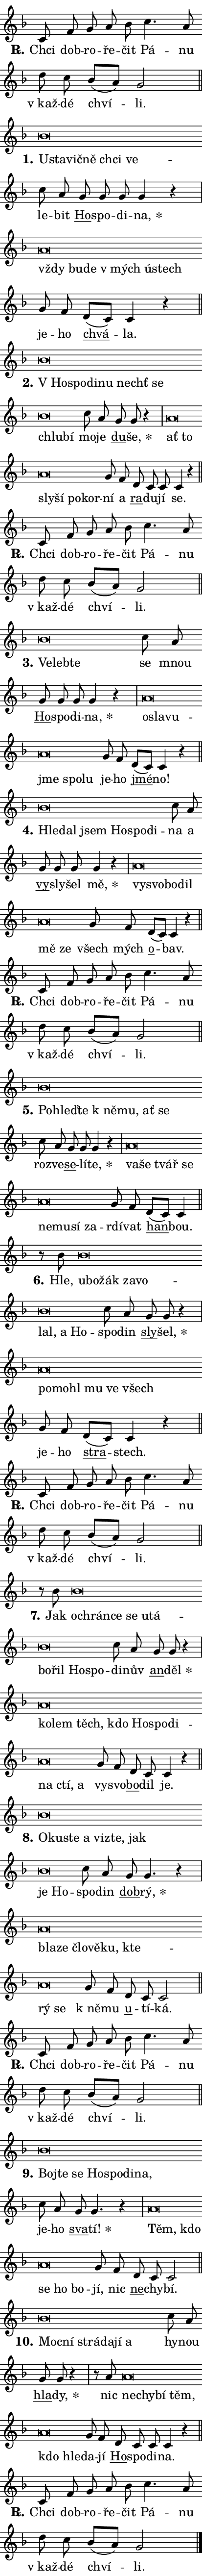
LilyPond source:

\version "2.24.0"
\header { tagline = "" }
\paper {
  indent = 0\cm
  top-margin = 0\cm
  right-margin = 0\cm
  bottom-margin = 0\cm
  left-margin = 0\cm
  paper-width = 7\cm
  page-breaking = #ly:one-page-breaking
  system-system-spacing.basic-distance = #11
  score-system-spacing.basic-distance = #11
  ragged-last = ##f
}


%% Author: Thomas Morley
%% https://lists.gnu.org/archive/html/lilypond-user/2020-05/msg00002.html
#(define (line-position grob)
"Returns position of @var[grob} in current system:
   @code{'start}, if at first time-step
   @code{'end}, if at last time-step
   @code{'middle} otherwise
"
  (let* ((col (ly:item-get-column grob))
         (ln (ly:grob-object col 'left-neighbor))
         (rn (ly:grob-object col 'right-neighbor))
         (col-to-check-left (if (ly:grob? ln) ln col))
         (col-to-check-right (if (ly:grob? rn) rn col))
         (break-dir-left
           (and
             (ly:grob-property col-to-check-left 'non-musical #f)
             (ly:item-break-dir col-to-check-left)))
         (break-dir-right
           (and
             (ly:grob-property col-to-check-right 'non-musical #f)
             (ly:item-break-dir col-to-check-right))))
        (cond ((eqv? 1 break-dir-left) 'start)
              ((eqv? -1 break-dir-right) 'end)
              (else 'middle))))

#(define (tranparent-at-line-position vctor)
  (lambda (grob)
  "Relying on @code{line-position} select the relevant enry from @var{vctor}.
Used to determine transparency,"
    (case (line-position grob)
      ((end) (not (vector-ref vctor 0)))
      ((middle) (not (vector-ref vctor 1)))
      ((start) (not (vector-ref vctor 2))))))

noteHeadBreakVisibility =
#(define-music-function (break-visibility)(vector?)
"Makes @code{NoteHead}s transparent relying on @var{break-visibility}"
#{
  \override NoteHead.transparent =
    #(tranparent-at-line-position break-visibility)
#})

#(define delete-ledgers-for-transparent-note-heads
  (lambda (grob)
    "Reads whether a @code{NoteHead} is transparent.
If so this @code{NoteHead} is removed from @code{'note-heads} from
@var{grob}, which is supposed to be @code{LedgerLineSpanner}.
As a result ledgers are not printed for this @code{NoteHead}"
    (let* ((nhds-array (ly:grob-object grob 'note-heads))
           (nhds-list
             (if (ly:grob-array? nhds-array)
                 (ly:grob-array->list nhds-array)
                 '()))
           ;; Relies on the transparent-property being done before
           ;; Staff.LedgerLineSpanner.after-line-breaking is executed.
           ;; This is fragile ...
           (to-keep
             (remove
               (lambda (nhd)
                 (ly:grob-property nhd 'transparent #f))
               nhds-list)))
      ;; TODO find a better method to iterate over grob-arrays, similiar
      ;; to filter/remove etc for lists
      ;; For now rebuilt from scratch
      (set! (ly:grob-object grob 'note-heads)  '())
      (for-each
        (lambda (nhd)
          (ly:pointer-group-interface::add-grob grob 'note-heads nhd))
        to-keep))))

hideNotes = {
  \noteHeadBreakVisibility #begin-of-line-visible
}
unHideNotes = {
  \noteHeadBreakVisibility #all-visible
}

% work-around for resetting accidentals
% https://lilypond.org/doc/v2.23/Documentation/notation/displaying-rhythms#unmetered-music
cadenzaMeasure = {
  \cadenzaOff
  \partial 1024 s1024
  \cadenzaOn
}

#(define-markup-command (accent layout props text) (markup?)
  "Underline accented syllable"
  (interpret-markup layout props
    #{\markup \override #'(offset . 4.3) \underline { #text }#}))

responsum = \markup \concat {
  "R" \hspace #-1.05 \path #0.1 #'((moveto 0 0.07) (lineto 0.9 0.8)) \hspace #0.05 "."
}

\layout {
    \context {
        \Staff
        \remove "Time_signature_engraver"
        \override LedgerLineSpanner.after-line-breaking = #delete-ledgers-for-transparent-note-heads
    }
    \context {
        \Voice {
            \override NoteHead.output-attributes = #'((class . "notehead"))
            \override Hairpin.height = #0.55
        }
    }
    \context {
        \Lyrics {
            \override StanzaNumber.output-attributes = #'((class . "stanzanumber"))
            \override LyricSpace.minimum-distance = #0.9
            \override LyricText.font-name = #"TeX Gyre Schola"
            \override LyricText.font-size = 1
            \override StanzaNumber.font-name = #"TeX Gyre Schola Bold"
            \override StanzaNumber.font-size = 1
        }
    }
}

% magnetic-lyrics.ily
%
%   written by
%     Jean Abou Samra <jean@abou-samra.fr>
%     Werner Lemberg <wl@gnu.org>
%
%   adapted by
%     Jiri Hon <jiri.hon@gmail.com>
%
% Version 2022-Apr-15

% https://www.mail-archive.com/lilypond-user@gnu.org/msg149350.html

#(define (Left_hyphen_pointer_engraver context)
   "Collect syllable-hyphen-syllable occurrences in lyrics and store
them in properties.  This engraver only looks to the left.  For
example, if the lyrics input is @code{foo -- bar}, it does the
following.

@itemize @bullet
@item
Set the @code{text} property of the @code{LyricHyphen} grob between
@q{foo} and @q{bar} to @code{foo}.

@item
Set the @code{left-hyphen} property of the @code{LyricText} grob with
text @q{foo} to the @code{LyricHyphen} grob between @q{foo} and
@q{bar}.
@end itemize

Use this auxiliary engraver in combination with the
@code{lyric-@/text::@/apply-@/magnetic-@/offset!} hook."
   (let ((hyphen #f)
         (text #f))
     (make-engraver
      (acknowledgers
       ((lyric-syllable-interface engraver grob source-engraver)
        (set! text grob)))
      (end-acknowledgers
       ((lyric-hyphen-interface engraver grob source-engraver)
        ;(when (not (grob::has-interface grob 'lyric-space-interface))
          (set! hyphen grob)));)
      ((stop-translation-timestep engraver)
       (when (and text hyphen)
         (ly:grob-set-object! text 'left-hyphen hyphen))
       (set! text #f)
       (set! hyphen #f)))))

#(define (lyric-text::apply-magnetic-offset! grob)
   "If the space between two syllables is less than the value in
property @code{LyricText@/.details@/.squash-threshold}, move the right
syllable to the left so that it gets concatenated with the left
syllable.

Use this function as a hook for
@code{LyricText@/.after-@/line-@/breaking} if the
@code{Left_@/hyphen_@/pointer_@/engraver} is active."
   (let ((hyphen (ly:grob-object grob 'left-hyphen #f)))
     (when hyphen
       (let ((left-text (ly:spanner-bound hyphen LEFT)))
         (when (grob::has-interface left-text 'lyric-syllable-interface)
           (let* ((common (ly:grob-common-refpoint grob left-text X))
                  (this-x-ext (ly:grob-extent grob common X))
                  (left-x-ext
                   (begin
                     ;; Trigger magnetism for left-text.
                     (ly:grob-property left-text 'after-line-breaking)
                     (ly:grob-extent left-text common X)))
                  ;; `delta` is the gap width between two syllables.
                  (delta (- (interval-start this-x-ext)
                            (interval-end left-x-ext)))
                  (details (ly:grob-property grob 'details))
                  (threshold (assoc-get 'squash-threshold details 0.2)))
             (when (< delta threshold)
               (let* (;; We have to manipulate the input text so that
                      ;; ligatures crossing syllable boundaries are not
                      ;; disabled.  For languages based on the Latin
                      ;; script this is essentially a beautification.
                      ;; However, for non-Western scripts it can be a
                      ;; necessity.
                      (lt (ly:grob-property left-text 'text))
                      (rt (ly:grob-property grob 'text))
                      (is-space (grob::has-interface hyphen 'lyric-space-interface))
                      (space (if is-space " " ""))
                      (space-markup (grob-interpret-markup grob " "))
                      (space-size (interval-length (ly:stencil-extent space-markup X)))
                      (extra-delta (if is-space space-size 0))
                      ;; Append new syllable.
                      (ltrt-space (if (and (string? lt) (string? rt))
                                (string-append lt space rt)
                                (make-concat-markup (list lt space rt))))
                      ;; Right-align `ltrt` to the right side.
                      (ltrt-space-markup (grob-interpret-markup
                               grob
                               (make-translate-markup
                                (cons (interval-length this-x-ext) 0)
                                (make-right-align-markup ltrt-space)))))
                 (begin
                   ;; Don't print `left-text`.
                   (ly:grob-set-property! left-text 'stencil #f)
                   ;; Set text and stencil (which holds all collected
                   ;; syllables so far) and shift it to the left.
                   (ly:grob-set-property! grob 'text ltrt-space)
                   (ly:grob-set-property! grob 'stencil ltrt-space-markup)
                   (ly:grob-translate-axis! grob (- (- delta extra-delta)) X))))))))))


#(define (lyric-hyphen::displace-bounds-first grob)
   ;; Make very sure this callback isn't triggered too early.
   (let ((left (ly:spanner-bound grob LEFT))
         (right (ly:spanner-bound grob RIGHT)))
     (ly:grob-property left 'after-line-breaking)
     (ly:grob-property right 'after-line-breaking)
     (ly:lyric-hyphen::print grob)))

squashThreshold = #0.4

\layout {
  \context {
    \Lyrics
    \consists #Left_hyphen_pointer_engraver
    \override LyricText.after-line-breaking =
      #lyric-text::apply-magnetic-offset!
    \override LyricHyphen.stencil = #lyric-hyphen::displace-bounds-first
    \override LyricText.details.squash-threshold = \squashThreshold
    \override LyricHyphen.minimum-distance = 0
    \override LyricHyphen.minimum-length = \squashThreshold
  }
}

squash = \override LyricText.details.squash-threshold = 9999
unSquash = \override LyricText.details.squash-threshold = \squashThreshold

left = \override LyricText.self-alignment-X = #LEFT
unLeft = \revert LyricText.self-alignment-X

starOffset = #(lambda (grob) 
                (let ((x_offset (ly:self-alignment-interface::aligned-on-x-parent grob)))
                  (if (= x_offset 0) 0 (+ x_offset 1.2))))

star = #(define-music-function (syllable)(string?)
"Append star separator at the end of a syllable"
#{
  \once \override LyricText.X-offset = #starOffset
  \lyricmode { \markup {
    #syllable
    \override #'((font-name . "TeX Gyre Schola Bold")) \hspace #0.2 \lower #0.65 \larger "*"
  } }
#})

starAccent = #(define-music-function (syllable)(string?)
"Append star separator at the end of a syllable and make accent"
#{
  \once \override LyricText.X-offset = #starOffset
  \lyricmode { \markup {
    \accent #syllable
    \override #'((font-name . "TeX Gyre Schola Bold")) \hspace #0.2 \lower #0.65 \larger "*"
  } }
#})

breath = #(define-music-function (syllable)(string?)
"Append breathing indicator at the end of a syllable"
#{
  \lyricmode { \markup { #syllable "+" } }
#})

optionalBreath = #(define-music-function (syllable)(string?)
"Append optional breathing indicator at the end of a syllable"
#{
  \lyricmode { \markup { #syllable "(+)" } }
#})


\score {
    <<
        \new Voice = "melody" { \cadenzaOn \key f \major \relative { c'8 f g a bes \bar "" c4. a8 \bar "" d c bes[( a)] g2 \cadenzaMeasure \bar "||" \break } }
        \new Lyrics \lyricsto "melody" { \lyricmode { \set stanza = \responsum
Chci dob -- ro -- ře -- čit Pá -- nu "v kaž" -- dé chví -- li. } }
    >>
    \layout {}
}

\score {
    <<
        \new Voice = "melody" { \cadenzaOn \key f \major \relative { bes'\breve*1/16 \hideNotes \breve*1/16 \bar "" \breve*1/16 \bar "" \breve*1/16 \bar "" \breve*1/16 \breve*1/16 \bar "" \unHideNotes c8 a \bar "" g g g g4 r \cadenzaMeasure \bar "|" a\breve*1/16 \hideNotes \breve*1/16 \bar "" \breve*1/16 \bar "" \breve*1/16 \bar "" \breve*1/16 \breve*1/16 \bar "" \unHideNotes g8 f \bar "" d[( c)] c4 r \cadenzaMeasure \bar "||" \break } }
        \new Lyrics \lyricsto "melody" { \lyricmode { \set stanza = "1."
\left U -- \squash sta -- vič -- ně chci ve -- \unLeft \unSquash le -- bit \markup \accent Ho -- spo -- di -- \star na, \left vždy \squash bu -- de "v mých" ú -- stech \unLeft \unSquash je -- ho \markup \accent chvá -- la. } }
    >>
    \layout {}
}

\score {
    <<
        \new Voice = "melody" { \cadenzaOn \key f \major \relative { bes'\breve*1/16 \hideNotes \breve*1/16 \bar "" \breve*1/16 \bar "" \breve*1/16 \bar "" \breve*1/16 \bar "" \breve*1/16 \bar "" \breve*1/16 \breve*1/16 \bar "" \unHideNotes c8 a \bar "" g8 g r4 \cadenzaMeasure \bar "|" a\breve*1/16 \hideNotes \breve*1/16 \bar "" \breve*1/16 \bar "" \breve*1/16 \bar "" \breve*1/16 \breve*1/16 \bar "" \unHideNotes g8 f \bar "" d c c c4 r \cadenzaMeasure \bar "||" \break } }
        \new Lyrics \lyricsto "melody" { \lyricmode { \set stanza = "2."
\left "V Ho" -- \squash spo -- di -- nu nechť se chlu -- bí \unLeft \unSquash mo -- je \markup \accent du -- \star še, \left ať \squash to sly -- ší po -- kor -- \unLeft \unSquash ní a \markup \accent ra -- du -- jí se. } }
    >>
    \layout {}
}

\score {
    <<
        \new Voice = "melody" { \cadenzaOn \key f \major \relative { c'8 f g a bes \bar "" c4. a8 \bar "" d c bes[( a)] g2 \cadenzaMeasure \bar "||" \break } }
        \new Lyrics \lyricsto "melody" { \lyricmode { \set stanza = \responsum
Chci dob -- ro -- ře -- čit Pá -- nu "v kaž" -- dé chví -- li. } }
    >>
    \layout {}
}

\score {
    <<
        \new Voice = "melody" { \cadenzaOn \key f \major \relative { bes'\breve*1/16 \hideNotes \breve*1/16 \breve*1/16 \bar "" \unHideNotes c8 a \bar "" g g g g4 r \cadenzaMeasure \bar "|" a\breve*1/16 \hideNotes \breve*1/16 \bar "" \breve*1/16 \bar "" \breve*1/16 \bar "" \breve*1/16 \breve*1/16 \bar "" \unHideNotes g8 f \bar "" d[( c)] c4 r \cadenzaMeasure \bar "||" \break } }
        \new Lyrics \lyricsto "melody" { \lyricmode { \set stanza = "3."
\left Ve -- \squash leb -- te \unLeft \unSquash se mnou \markup \accent Ho -- spo -- di -- \star na, \left o -- \squash sla -- vu -- jme spo -- lu \unLeft \unSquash je -- ho \markup \accent jmé -- no! } }
    >>
    \layout {}
}

\score {
    <<
        \new Voice = "melody" { \cadenzaOn \key f \major \relative { bes'\breve*1/16 \hideNotes \breve*1/16 \bar "" \breve*1/16 \bar "" \breve*1/16 \bar "" \breve*1/16 \breve*1/16 \bar "" \unHideNotes c8 a \bar "" g g g g4 r \cadenzaMeasure \bar "|" a\breve*1/16 \hideNotes \breve*1/16 \bar "" \breve*1/16 \bar "" \breve*1/16 \bar "" \breve*1/16 \breve*1/16 \bar "" \unHideNotes g8 f \bar "" d[( c)] c4 r \cadenzaMeasure \bar "||" \break } }
        \new Lyrics \lyricsto "melody" { \lyricmode { \set stanza = "4."
\left Hle -- \squash dal jsem Ho -- spo -- di -- \unLeft \unSquash na a \markup \accent vy -- sly -- šel \star mě, \left vy -- \squash svo -- bo -- dil mě ze \unLeft \unSquash všech mých \markup \accent o -- bav. } }
    >>
    \layout {}
}

\score {
    <<
        \new Voice = "melody" { \cadenzaOn \key f \major \relative { c'8 f g a bes \bar "" c4. a8 \bar "" d c bes[( a)] g2 \cadenzaMeasure \bar "||" \break } }
        \new Lyrics \lyricsto "melody" { \lyricmode { \set stanza = \responsum
Chci dob -- ro -- ře -- čit Pá -- nu "v kaž" -- dé chví -- li. } }
    >>
    \layout {}
}

\score {
    <<
        \new Voice = "melody" { \cadenzaOn \key f \major \relative { bes'\breve*1/16 \hideNotes \breve*1/16 \bar "" \breve*1/16 \bar "" \breve*1/16 \bar "" \breve*1/16 \bar "" \breve*1/16 \breve*1/16 \bar "" \unHideNotes c8 a \bar "" g g g4 r \cadenzaMeasure \bar "|" a\breve*1/16 \hideNotes \breve*1/16 \bar "" \breve*1/16 \bar "" \breve*1/16 \bar "" \breve*1/16 \bar "" \breve*1/16 \bar "" \breve*1/16 \breve*1/16 \bar "" \unHideNotes g8 f \bar "" d[( c)] c4 \cadenzaMeasure \bar "||" \break } }
        \new Lyrics \lyricsto "melody" { \lyricmode { \set stanza = "5."
\left Po -- \squash hleď -- te "k ně" -- mu, ať se \unLeft \unSquash roz -- ve -- \markup \accent se -- lí -- \star te, \left va -- \squash še tvář se ne -- mu -- sí za -- \unLeft \unSquash rdí -- vat \markup \accent han -- bou. } }
    >>
    \layout {}
}

\score {
    <<
        \new Voice = "melody" { \cadenzaOn \key f \major \relative { r8 bes'8 bes\breve*1/16 \hideNotes \breve*1/16 \bar "" \breve*1/16 \bar "" \breve*1/16 \bar "" \breve*1/16 \bar "" \breve*1/16 \bar "" \breve*1/16 \breve*1/16 \bar "" \unHideNotes c8 a \bar "" g8 g r4 \cadenzaMeasure \bar "|" a\breve*1/16 \hideNotes \breve*1/16 \bar "" \breve*1/16 \bar "" \breve*1/16 \bar "" \breve*1/16 \breve*1/16 \bar "" \unHideNotes g8 f \bar "" d[( c)] c4 r \cadenzaMeasure \bar "||" \break } }
        \new Lyrics \lyricsto "melody" { \lyricmode { \set stanza = "6."
Hle, \left u -- \squash bo -- žák za -- vo -- lal, a Ho -- \unLeft \unSquash spo -- din \markup \accent sly -- \star šel, \left po -- \squash mo -- hl mu ve všech \unLeft \unSquash je -- ho \markup \accent stra -- stech. } }
    >>
    \layout {}
}

\score {
    <<
        \new Voice = "melody" { \cadenzaOn \key f \major \relative { c'8 f g a bes \bar "" c4. a8 \bar "" d c bes[( a)] g2 \cadenzaMeasure \bar "||" \break } }
        \new Lyrics \lyricsto "melody" { \lyricmode { \set stanza = \responsum
Chci dob -- ro -- ře -- čit Pá -- nu "v kaž" -- dé chví -- li. } }
    >>
    \layout {}
}

\score {
    <<
        \new Voice = "melody" { \cadenzaOn \key f \major \relative { r8 bes'8 bes\breve*1/16 \hideNotes \breve*1/16 \bar "" \breve*1/16 \bar "" \breve*1/16 \bar "" \breve*1/16 \bar "" \breve*1/16 \bar "" \breve*1/16 \bar "" \breve*1/16 \bar "" \breve*1/16 \breve*1/16 \bar "" \unHideNotes c8 a \bar "" g8 g r4 \cadenzaMeasure \bar "|" a\breve*1/16 \hideNotes \breve*1/16 \bar "" \breve*1/16 \bar "" \breve*1/16 \bar "" \breve*1/16 \bar "" \breve*1/16 \bar "" \breve*1/16 \bar "" \breve*1/16 \bar "" \breve*1/16 \breve*1/16 \bar "" \unHideNotes g8 f \bar "" d c c4 r \cadenzaMeasure \bar "||" \break } }
        \new Lyrics \lyricsto "melody" { \lyricmode { \set stanza = "7."
Jak \left o -- \squash chrán -- ce se u -- tá -- bo -- řil Ho -- spo -- \unLeft \unSquash di -- nův \markup \accent an -- \star děl \left ko -- \squash lem těch, kdo Ho -- spo -- di -- na ctí, a \unLeft \unSquash vy -- svo -- \markup \accent bo -- dil je. } }
    >>
    \layout {}
}

\score {
    <<
        \new Voice = "melody" { \cadenzaOn \key f \major \relative { bes'\breve*1/16 \hideNotes \breve*1/16 \bar "" \breve*1/16 \bar "" \breve*1/16 \bar "" \breve*1/16 \bar "" \breve*1/16 \bar "" \breve*1/16 \bar "" \breve*1/16 \breve*1/16 \bar "" \unHideNotes c8 a \bar "" g8 g4. r4 \cadenzaMeasure \bar "|" a\breve*1/16 \hideNotes \breve*1/16 \bar "" \breve*1/16 \bar "" \breve*1/16 \bar "" \breve*1/16 \bar "" \breve*1/16 \bar "" \breve*1/16 \breve*1/16 \bar "" \unHideNotes g8 f \bar "" d c c2 \cadenzaMeasure \bar "||" \break } }
        \new Lyrics \lyricsto "melody" { \lyricmode { \set stanza = "8."
\left O -- \squash ku -- ste a vi -- zte, jak je Ho -- \unLeft \unSquash spo -- din \markup \accent dob -- \star rý, \left bla -- \squash ze člo -- vě -- ku, kte -- rý se \unLeft \unSquash "k ně" -- mu \markup \accent u -- tí -- ká. } }
    >>
    \layout {}
}

\score {
    <<
        \new Voice = "melody" { \cadenzaOn \key f \major \relative { c'8 f g a bes \bar "" c4. a8 \bar "" d c bes[( a)] g2 \cadenzaMeasure \bar "||" \break } }
        \new Lyrics \lyricsto "melody" { \lyricmode { \set stanza = \responsum
Chci dob -- ro -- ře -- čit Pá -- nu "v kaž" -- dé chví -- li. } }
    >>
    \layout {}
}

\score {
    <<
        \new Voice = "melody" { \cadenzaOn \key f \major \relative { bes'\breve*1/16 \hideNotes \breve*1/16 \bar "" \breve*1/16 \bar "" \breve*1/16 \bar "" \breve*1/16 \bar "" \breve*1/16 \breve*1/16 \bar "" \unHideNotes c8 a \bar "" g8 g4. r4 \cadenzaMeasure \bar "|" a\breve*1/16 \hideNotes \breve*1/16 \bar "" \breve*1/16 \bar "" \breve*1/16 \breve*1/16 \bar "" \unHideNotes g8 f \bar "" d c c2 \cadenzaMeasure \bar "||" \break } }
        \new Lyrics \lyricsto "melody" { \lyricmode { \set stanza = "9."
\left Boj -- \squash te se Ho -- spo -- di -- na, \unLeft \unSquash je -- ho \markup \accent sva -- \star tí! \left Těm, \squash kdo se ho bo -- \unLeft \unSquash jí, nic \markup \accent ne -- chy -- bí. } }
    >>
    \layout {}
}

\score {
    <<
        \new Voice = "melody" { \cadenzaOn \key f \major \relative { bes'\breve*1/16 \hideNotes \breve*1/16 \bar "" \breve*1/16 \bar "" \breve*1/16 \bar "" \breve*1/16 \breve*1/16 \bar "" \unHideNotes c8 a \bar "" g8 g r4 \cadenzaMeasure \bar "|" r8 a8 a\breve*1/16 \hideNotes \breve*1/16 \bar "" \breve*1/16 \bar "" \breve*1/16 \bar "" \breve*1/16 \breve*1/16 \bar "" \unHideNotes g8 f \bar "" d c c c4 r \cadenzaMeasure \bar "||" \break } }
        \new Lyrics \lyricsto "melody" { \lyricmode { \set stanza = "10."
\left Moc -- \squash ní strá -- da -- jí a \unLeft \unSquash hy -- nou \markup \accent hla -- \star dy, nic \left ne -- \squash chy -- bí těm, kdo hle -- \unLeft \unSquash da -- jí \markup \accent Ho -- spo -- di -- na. } }
    >>
    \layout {}
}

\score {
    <<
        \new Voice = "melody" { \cadenzaOn \key f \major \relative { c'8 f g a bes \bar "" c4. a8 \bar "" d c bes[( a)] g2 \cadenzaMeasure \bar "||" \break } \bar "|." }
        \new Lyrics \lyricsto "melody" { \lyricmode { \set stanza = \responsum
Chci dob -- ro -- ře -- čit Pá -- nu "v kaž" -- dé chví -- li. } }
    >>
    \layout {}
}
